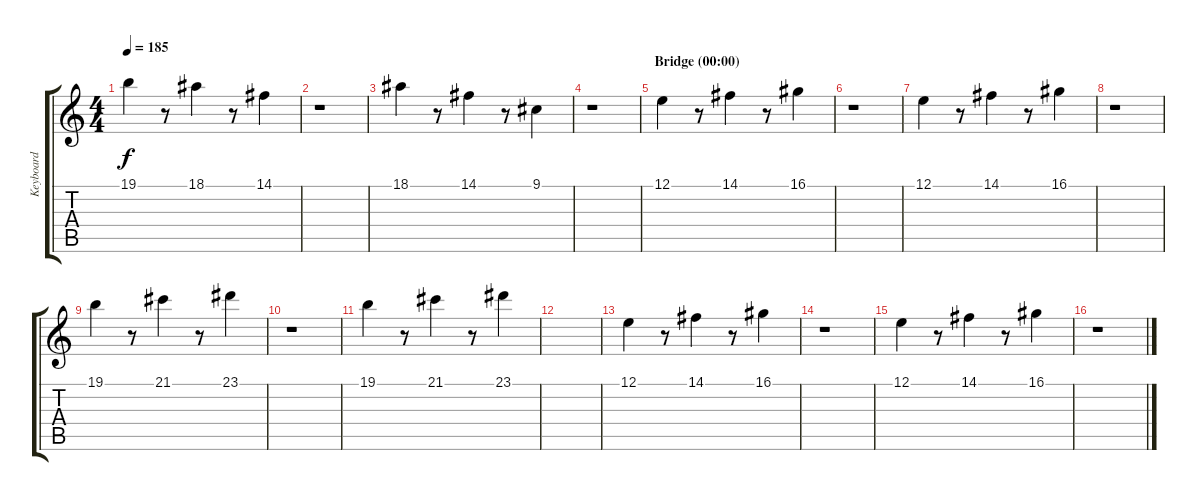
\track ("Keyboard" "Keyboard") {instrument vibraphone}
\staff {score tabs}
\tuning (E4 B3 G3 D3 A2 E2) {hide}
\ts (4 4)
\tempo 185
\clef g2
\ks c
19.1.4{dy f} r.8 18.1.4 r.8 14.1.4 |
r.1 |
18.1.4 r.8 14.1.4 r.8 9.1.4 |
r.1 |
\section ("" "Bridge (00:00)")
12.1.4 r.8 14.1.4 r.8 16.1.4 |
r.1 |
12.1.4 r.8 14.1.4 r.8 16.1.4 |
r.1 |
19.1.4 r.8 21.1.4 r.8 23.1.4 |
r.1 |
19.1.4 r.8 21.1.4 r.8 23.1.4 |
|
12.1.4 r.8 14.1.4 r.8 16.1.4 |
r.1 |
12.1.4 r.8 14.1.4 r.8 16.1.4 |
r.1
